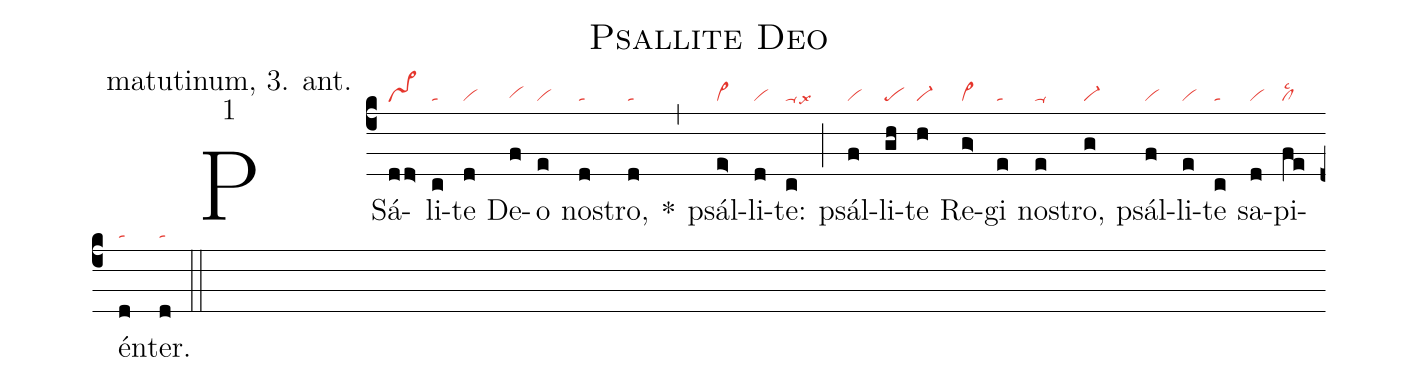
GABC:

name: Psallite Deo;
office-part: matutinum, 3. ant.;
mode: 1;
nabc-lines: 1;
%%
(c4)
PSá(dd>|vs>)li(c|ta)te(d|vi) De(f|vihg)o(e|vi) nos(d|ta)tro,(d|ta) *(,)
psál(e>|vi>)li(d|vi)te:(c|ta-lsx6) (;)
psál(f|vi)li(gh|pe)te(h|vi-) Re(g>|vi>)gi(e|ta) nos(e|ta-)tro,(g|vi-) psál(f|vi)li(e|vi)te(c|ta) sa(d|vi)pi(fe|cllsc2)én(d|ta)ter.(d|ta) (::)
